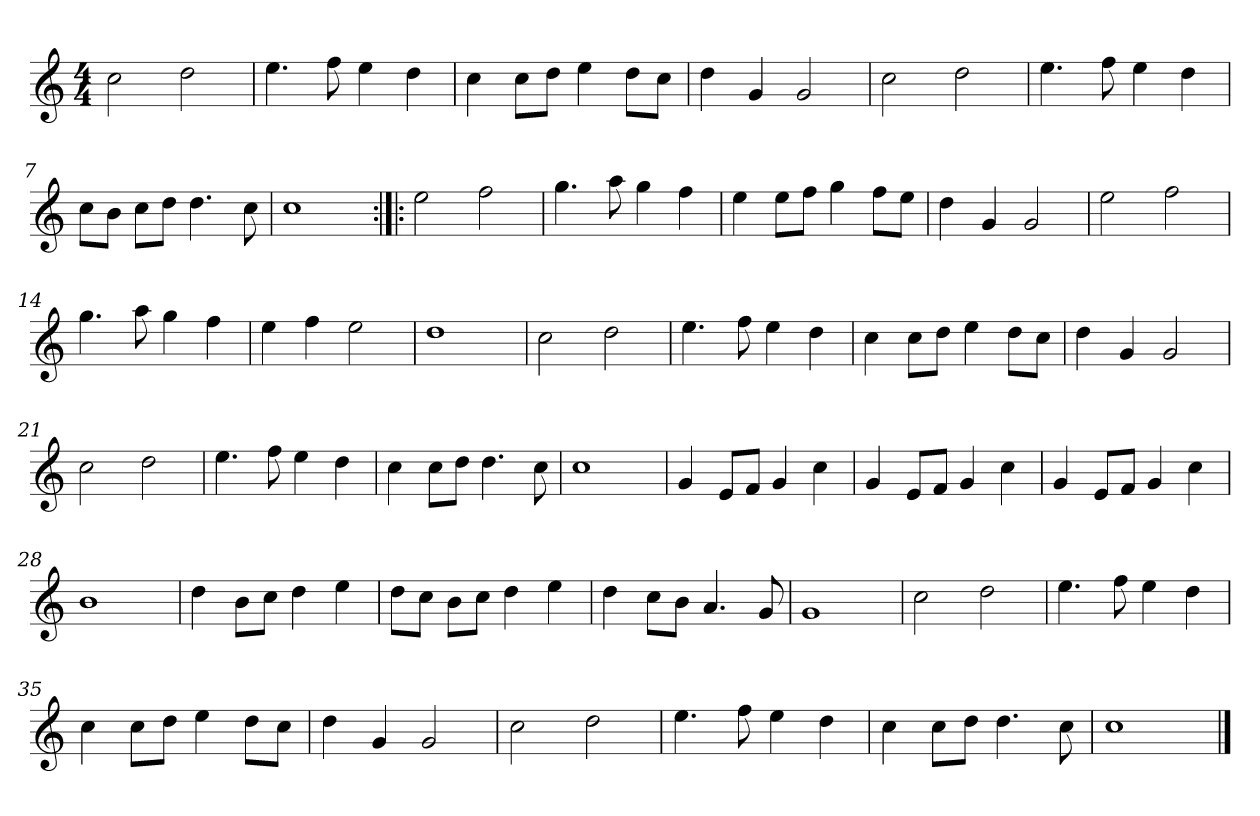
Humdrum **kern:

**kern
*part1
*staff1
*clefG2
*k[]
*C:
*M4/4
*MM120
=1
2cc
2dd
=2
4.ee
8ff
4ee
4dd
=3
4cc
8cc\L
8dd\J
4ee
8dd\L
8cc\J
=4
4dd
4g
2g
=5
2cc
2dd
=6
4.ee
8ff
4ee
4dd
=7
8cc\L
8b\J
8cc\L
8dd\J
4.dd
8cc
=8
1cc
=9:|!|:
2ee
2ff
=10
4.gg
8aa
4gg
4ff
=11
4ee
8ee\L
8ff\J
4gg
8ff\L
8ee\J
=12
4dd
4g
2g
=13
2ee
2ff
=14
4.gg
8aa
4gg
4ff
=15
4ee
4ff
2ee
=16
1dd
=17
2cc
2dd
=18
4.ee
8ff
4ee
4dd
=19
4cc
8cc\L
8dd\J
4ee
8dd\L
8cc\J
=20
4dd
4g
2g
=21
2cc
2dd
=22
4.ee
8ff
4ee
4dd
=23
4cc
8cc\L
8dd\J
4.dd
8cc
=24
1cc
=25
4g
8e/L
8f/J
4g
4cc
=26
4g
8e/L
8f/J
4g
4cc
=27
4g
8e/L
8f/J
4g
4cc
=28
1b
=29
4dd
8b\L
8cc\J
4dd
4ee
=30
8dd\L
8cc\J
8b\L
8cc\J
4dd
4ee
=31
4dd
8cc\L
8b\J
4.a
8g
=32
1g
=33
2cc
2dd
=34
4.ee
8ff
4ee
4dd
=35
4cc
8cc\L
8dd\J
4ee
8dd\L
8cc\J
=36
4dd
4g
2g
=37
2cc
2dd
=38
4.ee
8ff
4ee
4dd
=39
4cc
8cc\L
8dd\J
4.dd
8cc
=40
1cc
==
*-
